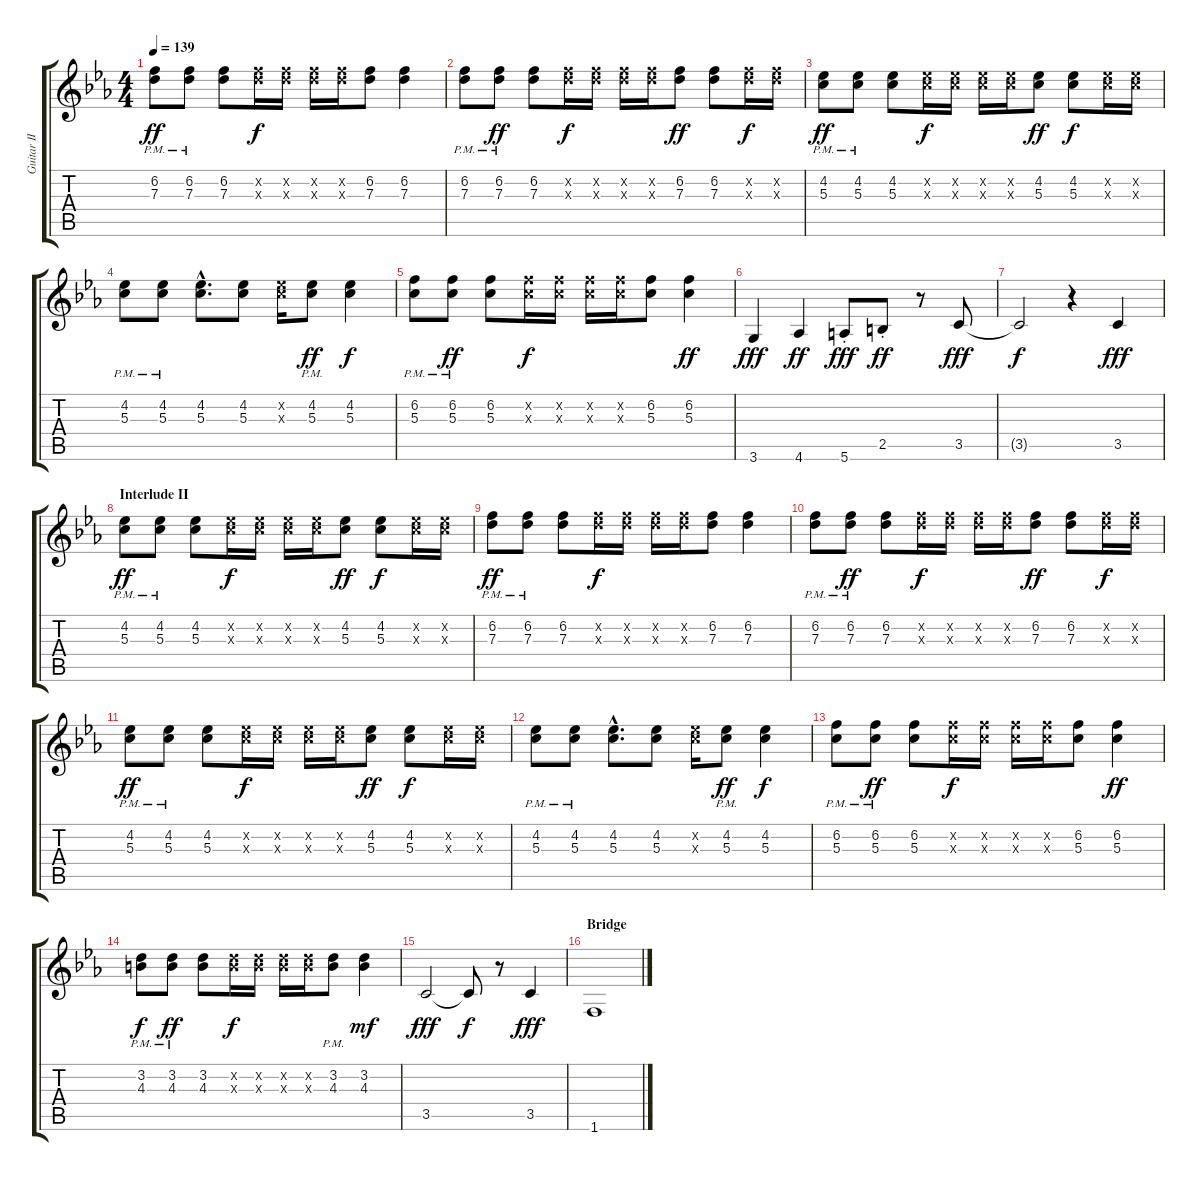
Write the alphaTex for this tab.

\track ("Guitar II" "Guitar II") {instrument distortionguitar}
\staff {score tabs}
\tuning (E4 B3 G3 D3 A2 E2) {hide}
\ts (4 4)
\tempo 139
\clef g2
\ks cminor
(6.2{pm} 7.3{pm}).8{dy ff} (6.2{pm} 7.3{pm}).8 (6.2 7.3).8 (6.2{x} 7.3{x}).16{dy f} (6.2{x} 7.3{x}).16 (6.2{x} 7.3{x}).16 (6.2{x} 7.3{x}).16 (6.2 7.3).8 (6.2 7.3).4 |
(6.2{pm} 7.3{pm}).8 (6.2{pm} 7.3{pm}).8{dy ff} (6.2 7.3).8 (6.2{x} 7.3{x}).16{dy f} (6.2{x} 7.3{x}).16 (6.2{x} 7.3{x}).16 (6.2{x} 7.3{x}).16 (6.2 7.3).8{dy ff} (6.2 7.3).8 (6.2{x} 7.3{x}).16{dy f} (6.2{x} 7.3{x}).16 |
(4.2{pm} 5.3{pm}).8{dy ff} (4.2{pm} 5.3{pm}).8 (4.2 5.3).8 (4.2{x} 5.3{x}).16{dy f} (4.2{x} 5.3{x}).16 (4.2{x} 5.3{x}).16 (4.2{x} 5.3{x}).16 (4.2 5.3).8{dy ff} (4.2 5.3).8{dy f} (4.2{x} 5.3{x}).16 (4.2{x} 5.3{x}).16 |
(4.2{pm} 5.3{pm}).8 (4.2{pm} 5.3{pm}).8 (4.2{hac} 5.3{hac}).8{d} (4.2 5.3).8 (4.2{x} 5.3{x}).16 (4.2{pm} 5.3{pm}).8{dy ff} (4.2 5.3).4{dy f} |
(6.2{pm} 5.3{pm}).8 (6.2{pm} 5.3{pm}).8{dy ff} (6.2 5.3).8 (6.2{x} 5.3{x}).16{dy f} (6.2{x} 5.3{x}).16 (6.2{x} 5.3{x}).16 (6.2{x} 5.3{x}).16 (6.2 5.3).8 (6.2 5.3).4{dy ff} |
3.6.4{dy fff} 4.6.4{dy ff} 5.6{st}.8{dy fff} 2.5{st}.8{dy ff} r.8 3.5.8{dy fff} |
3.5{t}.2{dy f} r.4 3.5.4{dy fff} |
\section ("" "Interlude II")
(4.2{pm} 5.3{pm}).8{dy ff} (4.2{pm} 5.3{pm}).8 (4.2 5.3).8 (4.2{x} 5.3{x}).16{dy f} (4.2{x} 5.3{x}).16 (4.2{x} 5.3{x}).16 (4.2{x} 5.3{x}).16 (4.2 5.3).8{dy ff} (4.2 5.3).8{dy f} (4.2{x} 5.3{x}).16 (4.2{x} 5.3{x}).16 |
(6.2{pm} 7.3{pm}).8{dy ff} (6.2{pm} 7.3{pm}).8 (6.2 7.3).8 (6.2{x} 7.3{x}).16{dy f} (6.2{x} 7.3{x}).16 (6.2{x} 7.3{x}).16 (6.2{x} 7.3{x}).16 (6.2 7.3).8 (6.2 7.3).4 |
(6.2{pm} 7.3{pm}).8 (6.2{pm} 7.3{pm}).8{dy ff} (6.2 7.3).8 (6.2{x} 7.3{x}).16{dy f} (6.2{x} 7.3{x}).16 (6.2{x} 7.3{x}).16 (6.2{x} 7.3{x}).16 (6.2 7.3).8{dy ff} (6.2 7.3).8 (6.2{x} 7.3{x}).16{dy f} (6.2{x} 7.3{x}).16 |
(4.2{pm} 5.3{pm}).8{dy ff} (4.2{pm} 5.3{pm}).8 (4.2 5.3).8 (4.2{x} 5.3{x}).16{dy f} (4.2{x} 5.3{x}).16 (4.2{x} 5.3{x}).16 (4.2{x} 5.3{x}).16 (4.2 5.3).8{dy ff} (4.2 5.3).8{dy f} (4.2{x} 5.3{x}).16 (4.2{x} 5.3{x}).16 |
(4.2{pm} 5.3{pm}).8 (4.2{pm} 5.3{pm}).8 (4.2{hac} 5.3{hac}).8{d} (4.2 5.3).8 (4.2{x} 5.3{x}).16 (4.2{pm} 5.3{pm}).8{dy ff} (4.2 5.3).4{dy f} |
(6.2{pm} 5.3{pm}).8 (6.2{pm} 5.3{pm}).8{dy ff} (6.2 5.3).8 (6.2{x} 5.3{x}).16{dy f} (6.2{x} 5.3{x}).16 (6.2{x} 5.3{x}).16 (6.2{x} 5.3{x}).16 (6.2 5.3).8 (6.2 5.3).4{dy ff} |
(3.2{pm} 4.3{pm}).8{dy f} (3.2{pm} 4.3{pm}).8{dy ff} (3.2 4.3).8 (0.2{x} 7.3{x}).16{dy f} (0.2{x} 7.3{x}).16 (0.2{x} 7.3{x}).16 (0.2{x} 7.3{x}).16 (3.2{pm} 4.3{pm}).8 (3.2 4.3).4{dy mf} |
3.5.2{dy fff} 3.5{t}.8{dy f} r.8 3.5.4{dy fff} |
\section ("" "Bridge")
1.6.1
